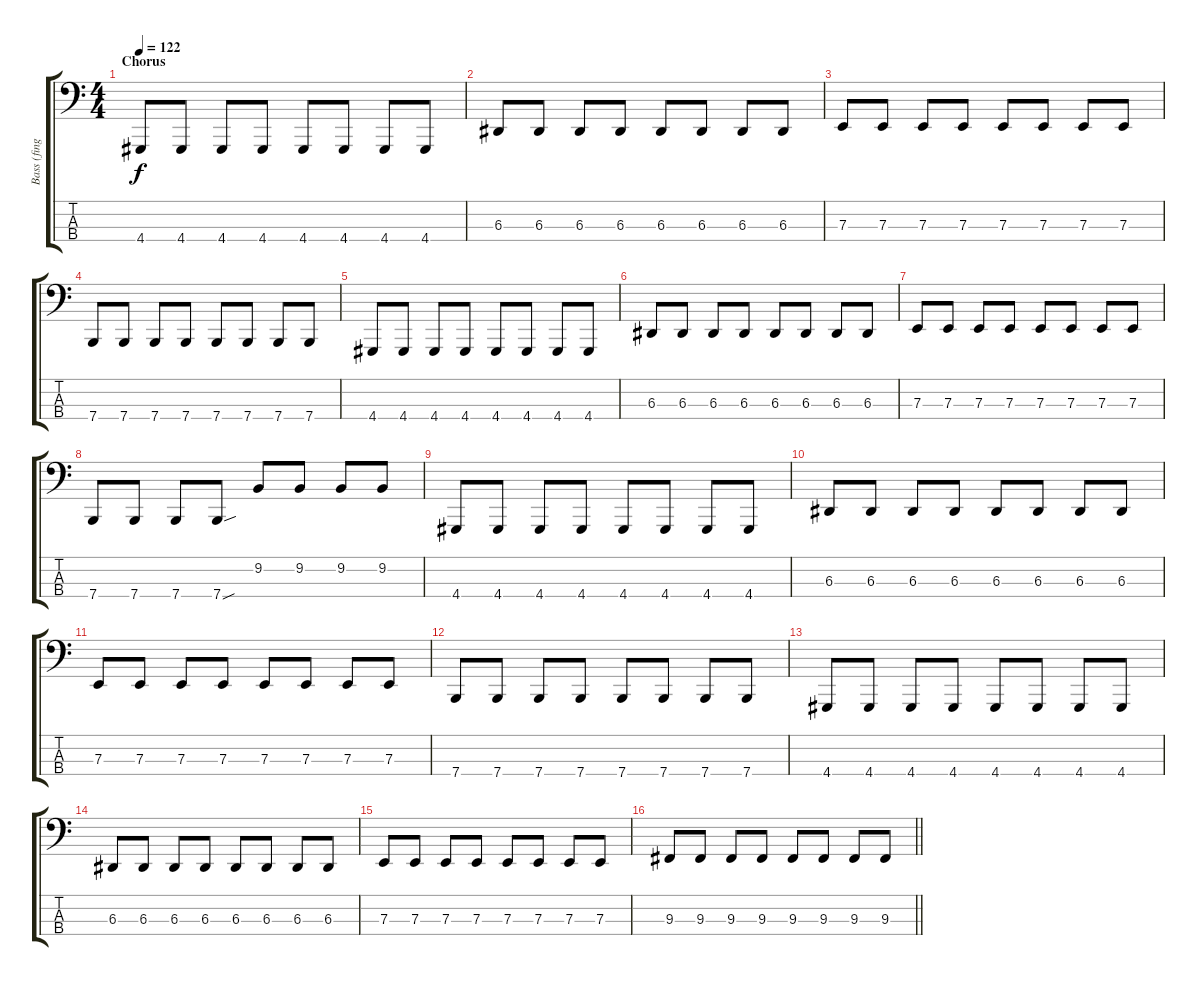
\track ("Bass (finger)" "Bass (fing") {instrument lead2sawtooth}
\staff {score tabs}
\tuning (G2 D2 A1 E1) {hide}
\ts (4 4)
\section ("" "Chorus")
\tempo 122
\clef f4
\ks c
4.4.8{dy f} 4.4.8 4.4.8 4.4.8 4.4.8 4.4.8 4.4.8 4.4.8 |
6.3.8 6.3.8 6.3.8 6.3.8 6.3.8 6.3.8 6.3.8 6.3.8 |
7.3.8 7.3.8 7.3.8 7.3.8 7.3.8 7.3.8 7.3.8 7.3.8 |
7.4.8 7.4.8 7.4.8 7.4.8 7.4.8 7.4.8 7.4.8 7.4.8 |
4.4.8 4.4.8 4.4.8 4.4.8 4.4.8 4.4.8 4.4.8 4.4.8 |
6.3.8 6.3.8 6.3.8 6.3.8 6.3.8 6.3.8 6.3.8 6.3.8 |
7.3.8 7.3.8 7.3.8 7.3.8 7.3.8 7.3.8 7.3.8 7.3.8 |
7.4.8 7.4.8 7.4.8 7.4{sou}.8 9.2.8 9.2.8 9.2.8 9.2.8 |
4.4.8 4.4.8 4.4.8 4.4.8 4.4.8 4.4.8 4.4.8 4.4.8 |
6.3.8 6.3.8 6.3.8 6.3.8 6.3.8 6.3.8 6.3.8 6.3.8 |
7.3.8 7.3.8 7.3.8 7.3.8 7.3.8 7.3.8 7.3.8 7.3.8 |
7.4.8 7.4.8 7.4.8 7.4.8 7.4.8 7.4.8 7.4.8 7.4.8 |
4.4.8 4.4.8 4.4.8 4.4.8 4.4.8 4.4.8 4.4.8 4.4.8 |
6.3.8 6.3.8 6.3.8 6.3.8 6.3.8 6.3.8 6.3.8 6.3.8 |
7.3.8 7.3.8 7.3.8 7.3.8 7.3.8 7.3.8 7.3.8 7.3.8 |
\barLineRight lightlight
9.3.8 9.3.8 9.3.8 9.3.8 9.3.8 9.3.8 9.3.8 9.3.8
